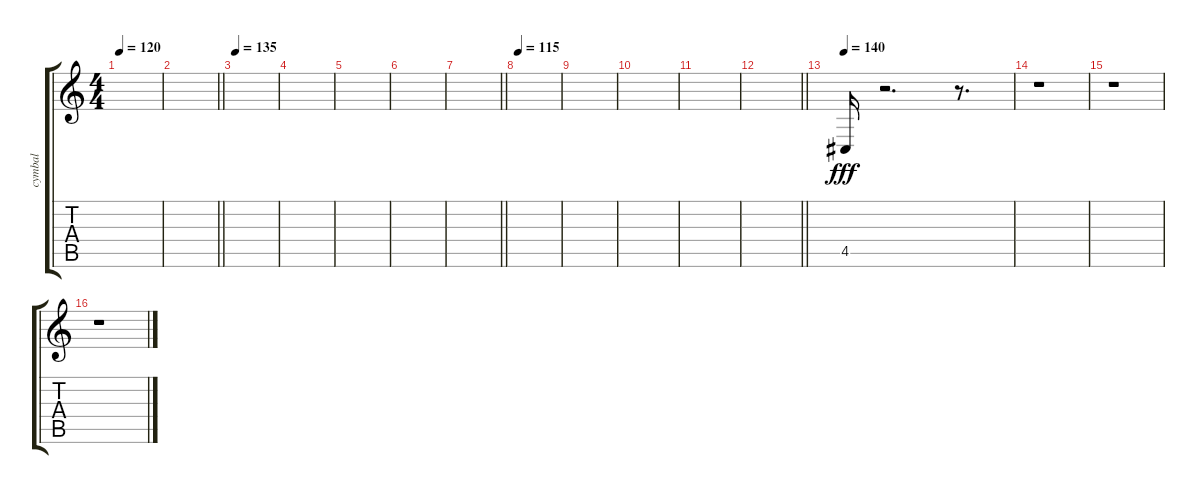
\track ("cymbal" "cymbal") {instrument reversecymbal}
\staff {score tabs}
\tuning (E4 B3 G3 D3 A2 E2) {hide}
\ts (4 4)
\tempo 120
\clef g2
\ks c
|
\barLineRight lightlight
|
\section ("" "")
\tempo 135
|
|
|
|
\barLineRight lightlight
|
\section ("" "")
\tempo 115
|
|
|
|
\barLineRight lightlight
|
\section ("" "")
\tempo 140
4.5.16{dy fff} r.2{d} r.8{d} |
r.1 |
r.1 |
r.1
